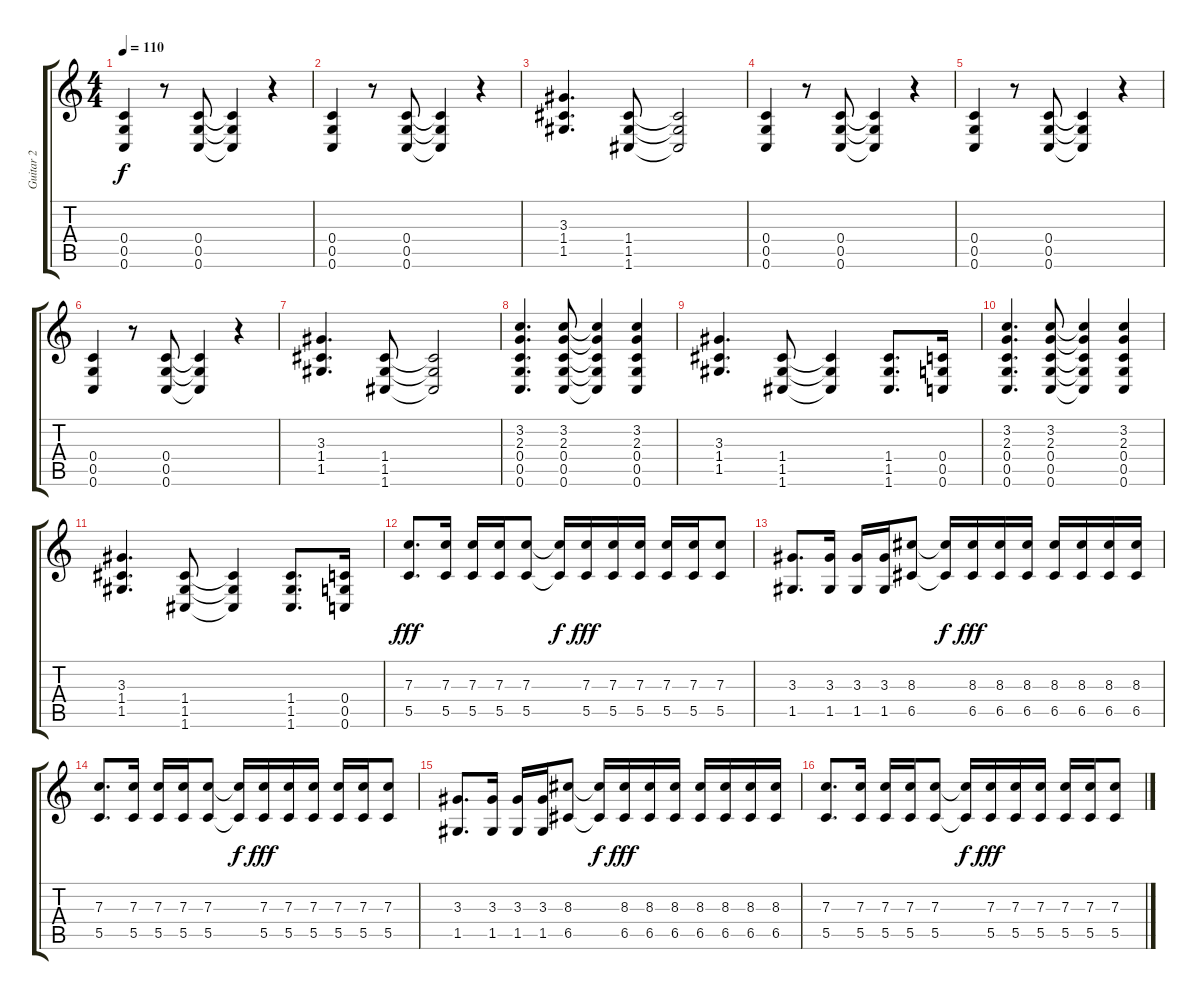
\track ("Guitar 2" "Guitar 2") {instrument overdrivenguitar}
\staff {score tabs}
\tuning (D4 A3 F3 C3 G2 C2) {hide}
\ts (4 4)
\tempo 110
\clef g2
\ks c
(0.4 0.5 0.6).4{dy f} r.8 (0.4 0.5 0.6).8 (0.4{t} 0.5{t} 0.6{t}).4 r.4 |
(0.4 0.5 0.6).4 r.8 (0.4 0.5 0.6).8 (0.4{t} 0.5{t} 0.6{t}).4 r.4 |
(3.3 1.4 1.5).4{d} (1.4 1.5 1.6).8 (1.4{t} 1.5{t} 1.6{t}).2 |
(0.4 0.5 0.6).4 r.8 (0.4 0.5 0.6).8 (0.4{t} 0.5{t} 0.6{t}).4 r.4 |
(0.4 0.5 0.6).4 r.8 (0.4 0.5 0.6).8 (0.4{t} 0.5{t} 0.6{t}).4 r.4 |
(0.4 0.5 0.6).4 r.8 (0.4 0.5 0.6).8 (0.4{t} 0.5{t} 0.6{t}).4 r.4 |
(3.3 1.4 1.5).4{d} (1.4 1.5 1.6).8 (1.4{t} 1.5{t} 1.6{t}).2 |
(3.2 2.3 0.4 0.5 0.6).4{d} (3.2 2.3 0.4 0.5 0.6).8 (3.2{t} 2.3{t} 0.4{t} 0.5{t} 0.6{t}).4 (3.2 2.3 0.4 0.5 0.6).4 |
(3.3 1.4 1.5).4{d} (1.4 1.5 1.6).8 (1.4{t} 1.5{t} 1.6{t}).4 (1.4 1.5 1.6).8{d} (0.4 0.5 0.6).16 |
(3.2 2.3 0.4 0.5 0.6).4{d} (3.2 2.3 0.4 0.5 0.6).8 (3.2{t} 2.3{t} 0.4{t} 0.5{t} 0.6{t}).4 (3.2 2.3 0.4 0.5 0.6).4 |
(3.3 1.4 1.5).4{d} (1.4 1.5 1.6).8 (1.4{t} 1.5{t} 1.6{t}).4 (1.4 1.5 1.6).8{d} (0.4 0.5 0.6).16 |
(7.3 5.5).8{d dy fff} (7.3 5.5).16 (7.3 5.5).16 (7.3 5.5).16 (7.3 5.5).8 (7.3{t} 5.5{t}).16{dy f} (7.3 5.5).16{dy fff} (7.3 5.5).16 (7.3 5.5).16 (7.3 5.5).16 (7.3 5.5).16 (7.3 5.5).8 |
(3.3 1.5).8{d} (3.3 1.5).16 (3.3 1.5).16 (3.3 1.5).16 (8.3 6.5).8 (8.3{t} 6.5{t}).16{dy f} (8.3 6.5).16{dy fff} (8.3 6.5).16 (8.3 6.5).16 (8.3 6.5).16 (8.3 6.5).16 (8.3 6.5).16 (8.3 6.5).16 |
(7.3 5.5).8{d} (7.3 5.5).16 (7.3 5.5).16 (7.3 5.5).16 (7.3 5.5).8 (7.3{t} 5.5{t}).16{dy f} (7.3 5.5).16{dy fff} (7.3 5.5).16 (7.3 5.5).16 (7.3 5.5).16 (7.3 5.5).16 (7.3 5.5).8 |
(3.3 1.5).8{d} (3.3 1.5).16 (3.3 1.5).16 (3.3 1.5).16 (8.3 6.5).8 (8.3{t} 6.5{t}).16{dy f} (8.3 6.5).16{dy fff} (8.3 6.5).16 (8.3 6.5).16 (8.3 6.5).16 (8.3 6.5).16 (8.3 6.5).16 (8.3 6.5).16 |
(7.3 5.5).8{d} (7.3 5.5).16 (7.3 5.5).16 (7.3 5.5).16 (7.3 5.5).8 (7.3{t} 5.5{t}).16{dy f} (7.3 5.5).16{dy fff} (7.3 5.5).16 (7.3 5.5).16 (7.3 5.5).16 (7.3 5.5).16 (7.3 5.5).8
